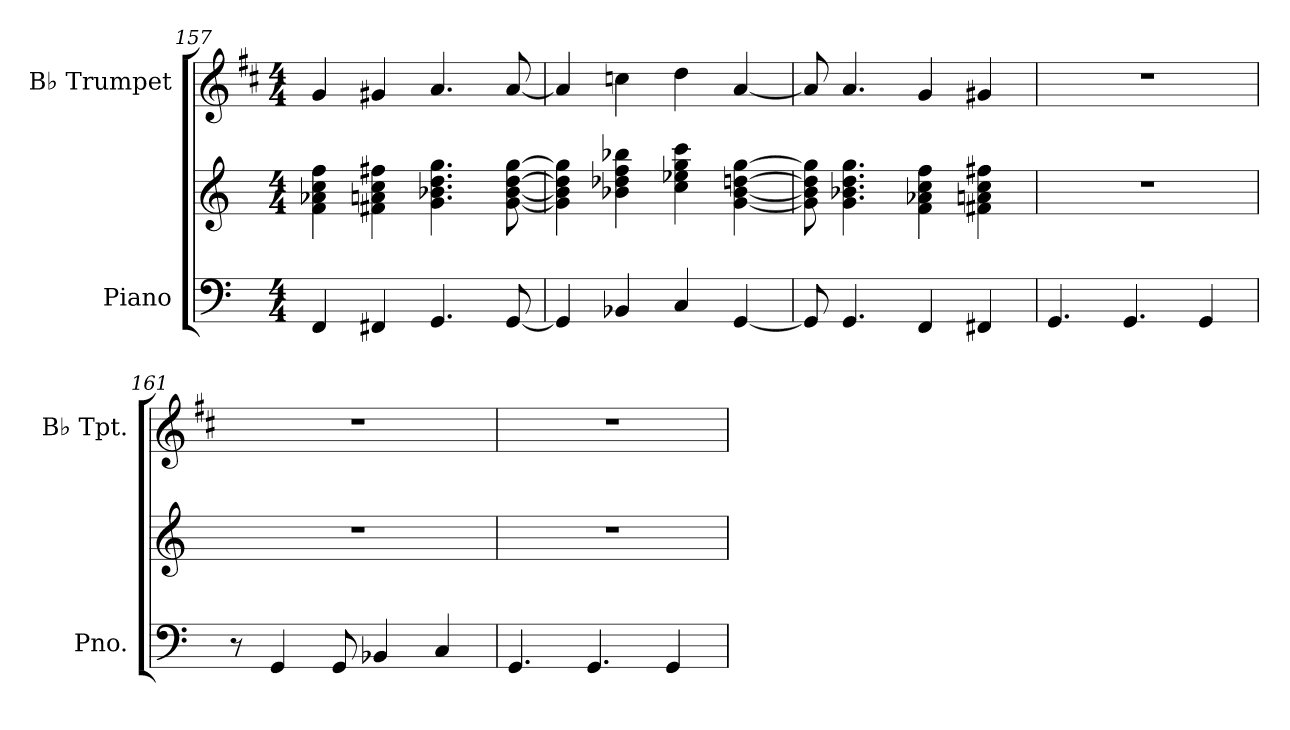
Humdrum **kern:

**kern	**kern	**kern
*part2	*part2	*part1
*staff3	*staff2	*staff1
*I"Piano	*	*I"B♭ Trumpet
*I'Pno.	*	*I'B♭ Tpt.
*clefF4	*clefG2	*clefG2
*	*	*ITrd1c2
*k[]	*k[]	*k[]
*M4/4	*M4/4	*M4/4
=157	=157	=157
4FF/	4f\ 4a-X\ 4cc\ 4ff\	4f/
4FF#X/	4f#X\ 4an\ 4cc\ 4ff#X\	4f#X/
4.GG/	4.g\ 4.b-X\ 4.dd\ 4.gg\	4.g/
[8GG/	[8g\ [8b-\ [8dd\ [8gg\	[8g/
=158	=158	=158
4GG/]	4g\] 4b-\] 4dd\] 4gg\]	4g/]
4BB-X/	4b-X\ 4dd-X\ 4ff\ 4bb-X\	4b-X\
4C/	4cc\ 4ee-X\ 4gg\ 4ccc\	4cc\
[4GG/	[4g\ [4b-\ [4ddn\ [4gg\	[4g/
=159	=159	=159
8GG/]	8g\] 8b-\] 8dd\] 8gg\]	8g/]
4.GG/	4.g\ 4.b-X\ 4.dd\ 4.gg\	4.g/
4FF/	4f\ 4a-X\ 4cc\ 4ff\	4f/
4FF#X/	4f#X\ 4an\ 4cc\ 4ff#X\	4f#X/
=160	=160	=160
4.GG/	1r	1r
4.GG/	.	.
4GG/	.	.
!!LO:PB:g=z
=161	=161	=161
8r	1r	1r
4GG/	.	.
8GG/	.	.
4BB-X/	.	.
4C/	.	.
=162	=162	=162
4.GG/	1r	1r
4.GG/	.	.
4GG/	.	.
=	=	=
*-	*-	*-
